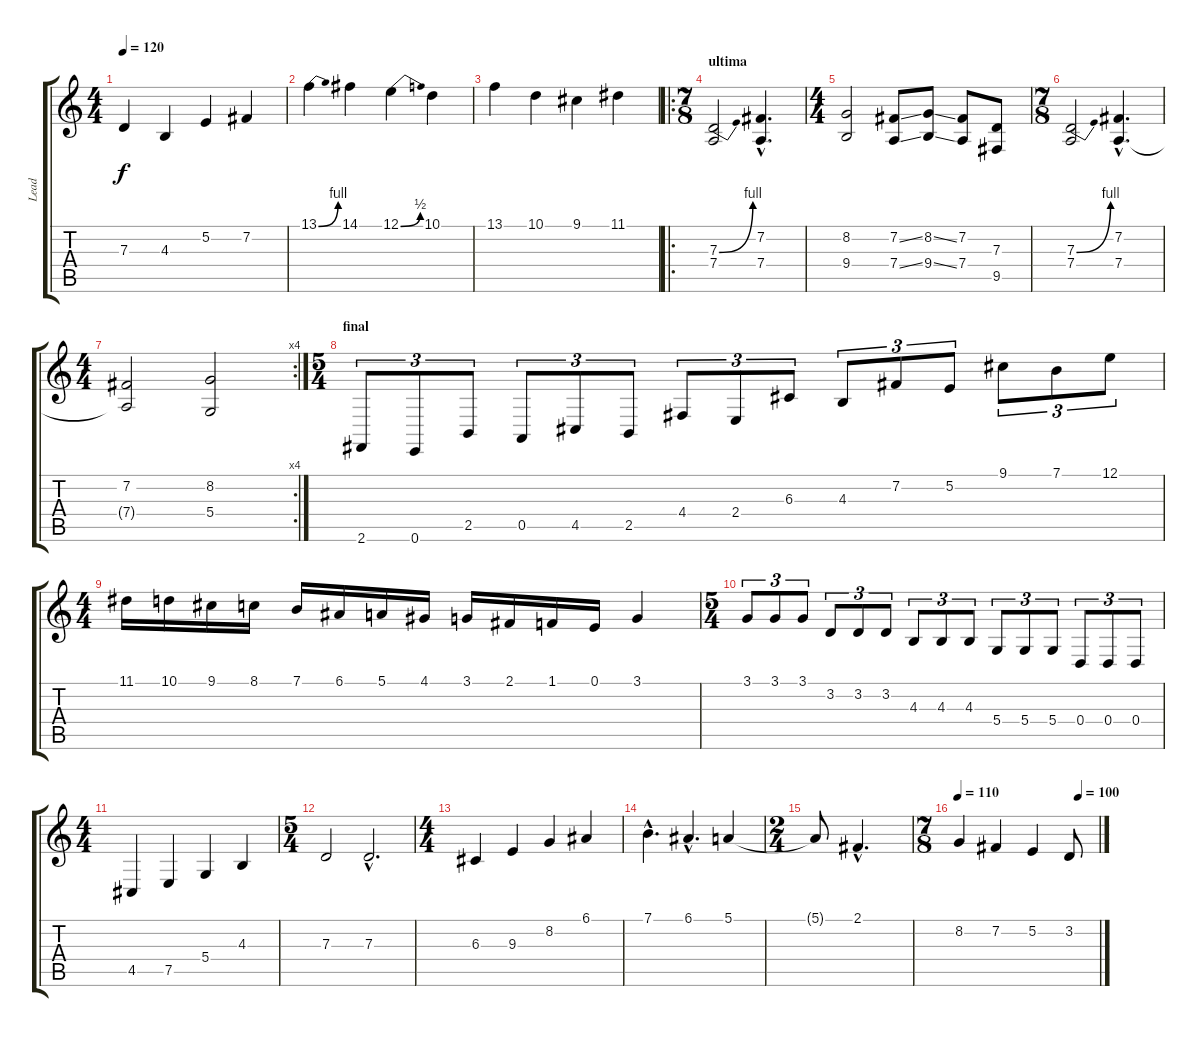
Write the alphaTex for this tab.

\track ("Lead " "Lead ") {instrument trumpet}
\staff {score tabs}
\tuning (E4 B3 G3 D3 A2 E2) {hide}
\ts (4 4)
\tempo 120
\clef g2
\ks c
7.3.4{dy f} 4.3.4 5.2.4 7.2.4 |
13.1{be (bend 0 0 60 4)}.4 14.1.4 12.1{be (bend 0 0 60 2)}.4 10.1.4 |
13.1.4 10.1.4 9.1.4 11.1.4 |
\ro
\ts (7 8)
\section ("" "ultima")
(7.3{be (bend 0 0 60 4)} 7.4).2 (7.2{hac} 7.4{hac}).4{d} |
\ts (4 4)
(8.2 9.4).2 (7.2{ss} 7.4{ss}).8 (8.2{ss} 9.4{ss}).8 (7.2 7.4).8 (7.3 9.5).8 |
\ts (7 8)
(7.3{be (bend 0 0 60 4)} 7.4).2 (7.2{hac} 7.4{hac}).4{d} |
\rc 4
\ts (4 4)
(7.2 7.4{t}).2 (8.2 5.4).2 |
\ts (5 4)
\section ("" "final")
2.6.8{tu (3 2) volume 14} 0.6.8{tu (3 2)} 2.5.8{tu (3 2)} 0.5.8{tu (3 2)} 4.5.8{tu (3 2)} 2.5.8{tu (3 2)} 4.4.8{tu (3 2)} 2.4.8{tu (3 2)} 6.3.8{tu (3 2)} 4.3.8{tu (3 2)} 7.2.8{tu (3 2)} 5.2.8{tu (3 2)} 9.1.8{tu (3 2)} 7.1.8{tu (3 2)} 12.1.8{tu (3 2)} |
\ts (4 4)
11.1.16 10.1.16 9.1.16 8.1.16 7.1.16 6.1.16 5.1.16 4.1.16 3.1.16 2.1.16 1.1.16 0.1.16 3.1.4 |
\ts (5 4)
3.1.8{tu (3 2)} 3.1.8{tu (3 2)} 3.1.8{tu (3 2)} 3.2.8{tu (3 2)} 3.2.8{tu (3 2)} 3.2.8{tu (3 2)} 4.3.8{tu (3 2)} 4.3.8{tu (3 2)} 4.3.8{tu (3 2)} 5.4.8{tu (3 2)} 5.4.8{tu (3 2)} 5.4.8{tu (3 2)} 0.4.8{tu (3 2)} 0.4.8{tu (3 2)} 0.4.8{tu (3 2)} |
\ts (4 4)
4.5.4 7.5.4 5.4.4 4.3.4 |
\ts (5 4)
7.3.2 7.3{hac}.2{d} |
\ts (4 4)
6.3.4 9.3.4 8.2.4 6.1.4 |
7.1{hac}.4{d} 6.1{hac}.4{d} 5.1.4 |
\ts (2 4)
5.1{t}.8 2.1{hac}.4{d} |
\ts (7 8)
\tempo 110
\tempo (100 0.8571428571428571)
8.2.4 7.2.4 5.2.4 3.2.8
